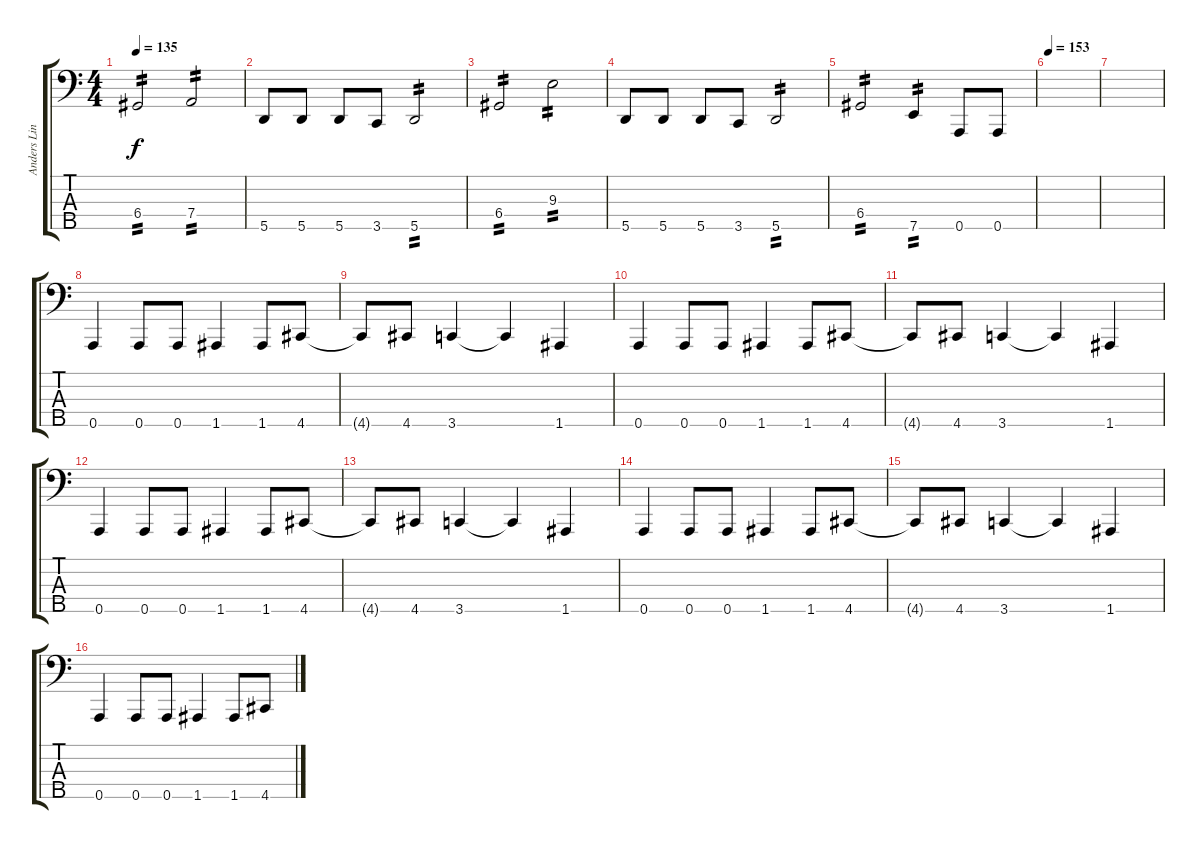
\track ("Anders Lindberg" "Anders Lin") {instrument electricbasspick}
\staff {score tabs}
\tuning (F2 C2 G1 D1 A0) {hide}
\ts (4 4)
\tempo 135
\clef f4
\ks c
6.4.2{tp 2 dy f} 7.4.2{tp 2} |
5.5.8 5.5.8 5.5.8 3.5.8 5.5.2{tp 2} |
6.4.2{tp 2} 9.3.2{tp 2} |
5.5.8 5.5.8 5.5.8 3.5.8 5.5.2{tp 2} |
6.4.2{tp 2} 7.5.4{tp 2} 0.5.8 0.5.8 |
\tempo 153
|
|
0.5.4 0.5.8 0.5.8 1.5.4 1.5.8 4.5.8 |
4.5{t}.8 4.5.8 3.5.4 3.5{t}.4 1.5.4 |
0.5.4 0.5.8 0.5.8 1.5.4 1.5.8 4.5.8 |
4.5{t}.8 4.5.8 3.5.4 3.5{t}.4 1.5.4 |
0.5.4 0.5.8 0.5.8 1.5.4 1.5.8 4.5.8 |
4.5{t}.8 4.5.8 3.5.4 3.5{t}.4 1.5.4 |
0.5.4 0.5.8 0.5.8 1.5.4 1.5.8 4.5.8 |
4.5{t}.8 4.5.8 3.5.4 3.5{t}.4 1.5.4 |
0.5.4 0.5.8 0.5.8 1.5.4 1.5.8 4.5.8
